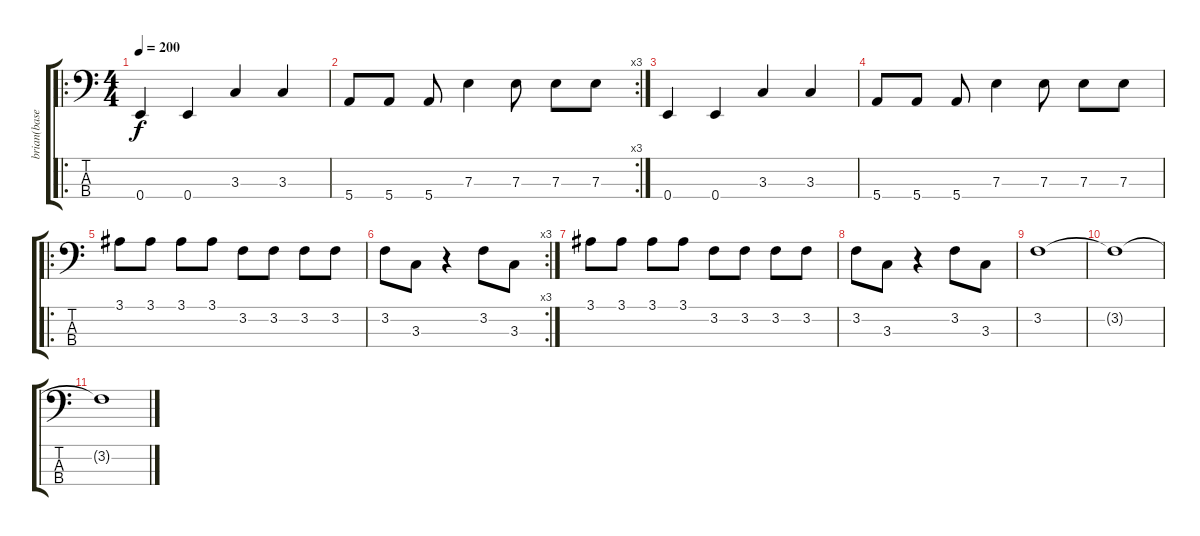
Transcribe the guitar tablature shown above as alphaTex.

\track ("brian(base)" "brian(base") {instrument electricbasspick}
\staff {score tabs}
\tuning (G2 D2 A1 E1) {hide}
\ro
\ts (4 4)
\tempo 200
\clef f4
\ks c
0.4.4{dy f} 0.4.4 3.3.4 3.3.4 |
\rc 3
5.4.8 5.4.8 5.4.8 7.3.4 7.3.8 7.3.8 7.3.8 |
0.4.4 0.4.4 3.3.4 3.3.4 |
5.4.8 5.4.8 5.4.8 7.3.4 7.3.8 7.3.8 7.3.8 |
\ro
3.1.8 3.1.8 3.1.8 3.1.8 3.2.8 3.2.8 3.2.8 3.2.8 |
\rc 3
3.2.8 3.3.8 r.4 3.2.8 3.3.8 |
3.1.8 3.1.8 3.1.8 3.1.8 3.2.8 3.2.8 3.2.8 3.2.8 |
3.2.8 3.3.8 r.4 3.2.8 3.3.8 |
3.2.1 |
3.2{t}.1 |
3.2{t}.1
